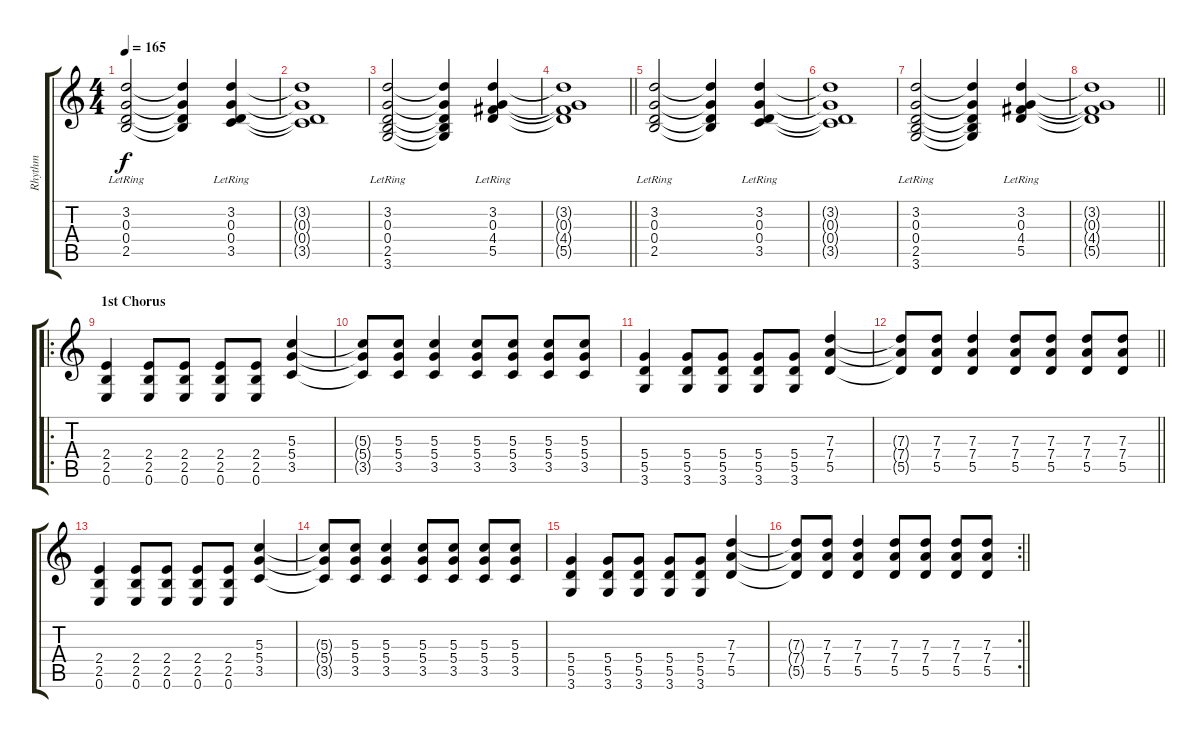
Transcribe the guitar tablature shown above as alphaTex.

\track ("Rhythm" "Rhythm") {instrument overdrivenguitar}
\staff {score tabs}
\tuning (E4 B3 G3 D3 A2 E2) {hide}
\ts (4 4)
\tempo 165
\clef g2
\ks c
(3.2{lr} 0.3{lr} 0.4{lr} 2.5{lr}).2{dy f} (3.2{t} 0.3{t} 0.4{t} 2.5{t}).4 (3.2{lr} 0.3{lr} 0.4{lr} 3.5{lr}).4 |
(3.2{t} 0.3{t} 0.4{t} 3.5{t}).1 |
(3.2{lr} 0.3{lr} 0.4{lr} 2.5{lr} 3.6).2 (3.2{t} 0.3{t} 0.4{t} 2.5{t} 3.6{t}).4 (3.2{lr} 0.3{lr} 4.4{lr} 5.5{lr}).4 |
\barLineRight lightlight
(3.2{t} 0.3{t} 4.4{t} 5.5{t}).1 |
(3.2{lr} 0.3{lr} 0.4{lr} 2.5{lr}).2 (3.2{t} 0.3{t} 0.4{t} 2.5{t}).4 (3.2{lr} 0.3{lr} 0.4{lr} 3.5{lr}).4 |
(3.2{t} 0.3{t} 0.4{t} 3.5{t}).1 |
(3.2{lr} 0.3{lr} 0.4{lr} 2.5{lr} 3.6).2 (3.2{t} 0.3{t} 0.4{t} 2.5{t} 3.6{t}).4 (3.2{lr} 0.3{lr} 4.4{lr} 5.5{lr}).4 |
\barLineRight lightlight
(3.2{t} 0.3{t} 4.4{t} 5.5{t}).1 |
\ro
\section ("" "1st Chorus")
(2.4 2.5 0.6).4{instrument overdrivenguitar} (2.4 2.5 0.6).8 (2.4 2.5 0.6).8 (2.4 2.5 0.6).8 (2.4 2.5 0.6).8 (5.3 5.4 3.5).4 |
(5.3{t} 5.4{t} 3.5{t}).8 (5.3 5.4 3.5).8 (5.3 5.4 3.5).4 (5.3 5.4 3.5).8 (5.3 5.4 3.5).8 (5.3 5.4 3.5).8 (5.3 5.4 3.5).8 |
(5.4 5.5 3.6).4 (5.4 5.5 3.6).8 (5.4 5.5 3.6).8 (5.4 5.5 3.6).8 (5.4 5.5 3.6).8 (7.3 7.4 5.5).4 |
\barLineRight lightlight
(7.3{t} 7.4{t} 5.5{t}).8 (7.3 7.4 5.5).8 (7.3 7.4 5.5).4 (7.3 7.4 5.5).8 (7.3 7.4 5.5).8 (7.3 7.4 5.5).8 (7.3 7.4 5.5).8 |
(2.4 2.5 0.6).4 (2.4 2.5 0.6).8 (2.4 2.5 0.6).8 (2.4 2.5 0.6).8 (2.4 2.5 0.6).8 (5.3 5.4 3.5).4 |
(5.3{t} 5.4{t} 3.5{t}).8 (5.3 5.4 3.5).8 (5.3 5.4 3.5).4 (5.3 5.4 3.5).8 (5.3 5.4 3.5).8 (5.3 5.4 3.5).8 (5.3 5.4 3.5).8 |
(5.4 5.5 3.6).4 (5.4 5.5 3.6).8 (5.4 5.5 3.6).8 (5.4 5.5 3.6).8 (5.4 5.5 3.6).8 (7.3 7.4 5.5).4 |
\rc 2
\barLineRight lightlight
(7.3{t} 7.4{t} 5.5{t}).8 (7.3 7.4 5.5).8 (7.3 7.4 5.5).4 (7.3 7.4 5.5).8 (7.3 7.4 5.5).8 (7.3 7.4 5.5).8 (7.3 7.4 5.5).8
